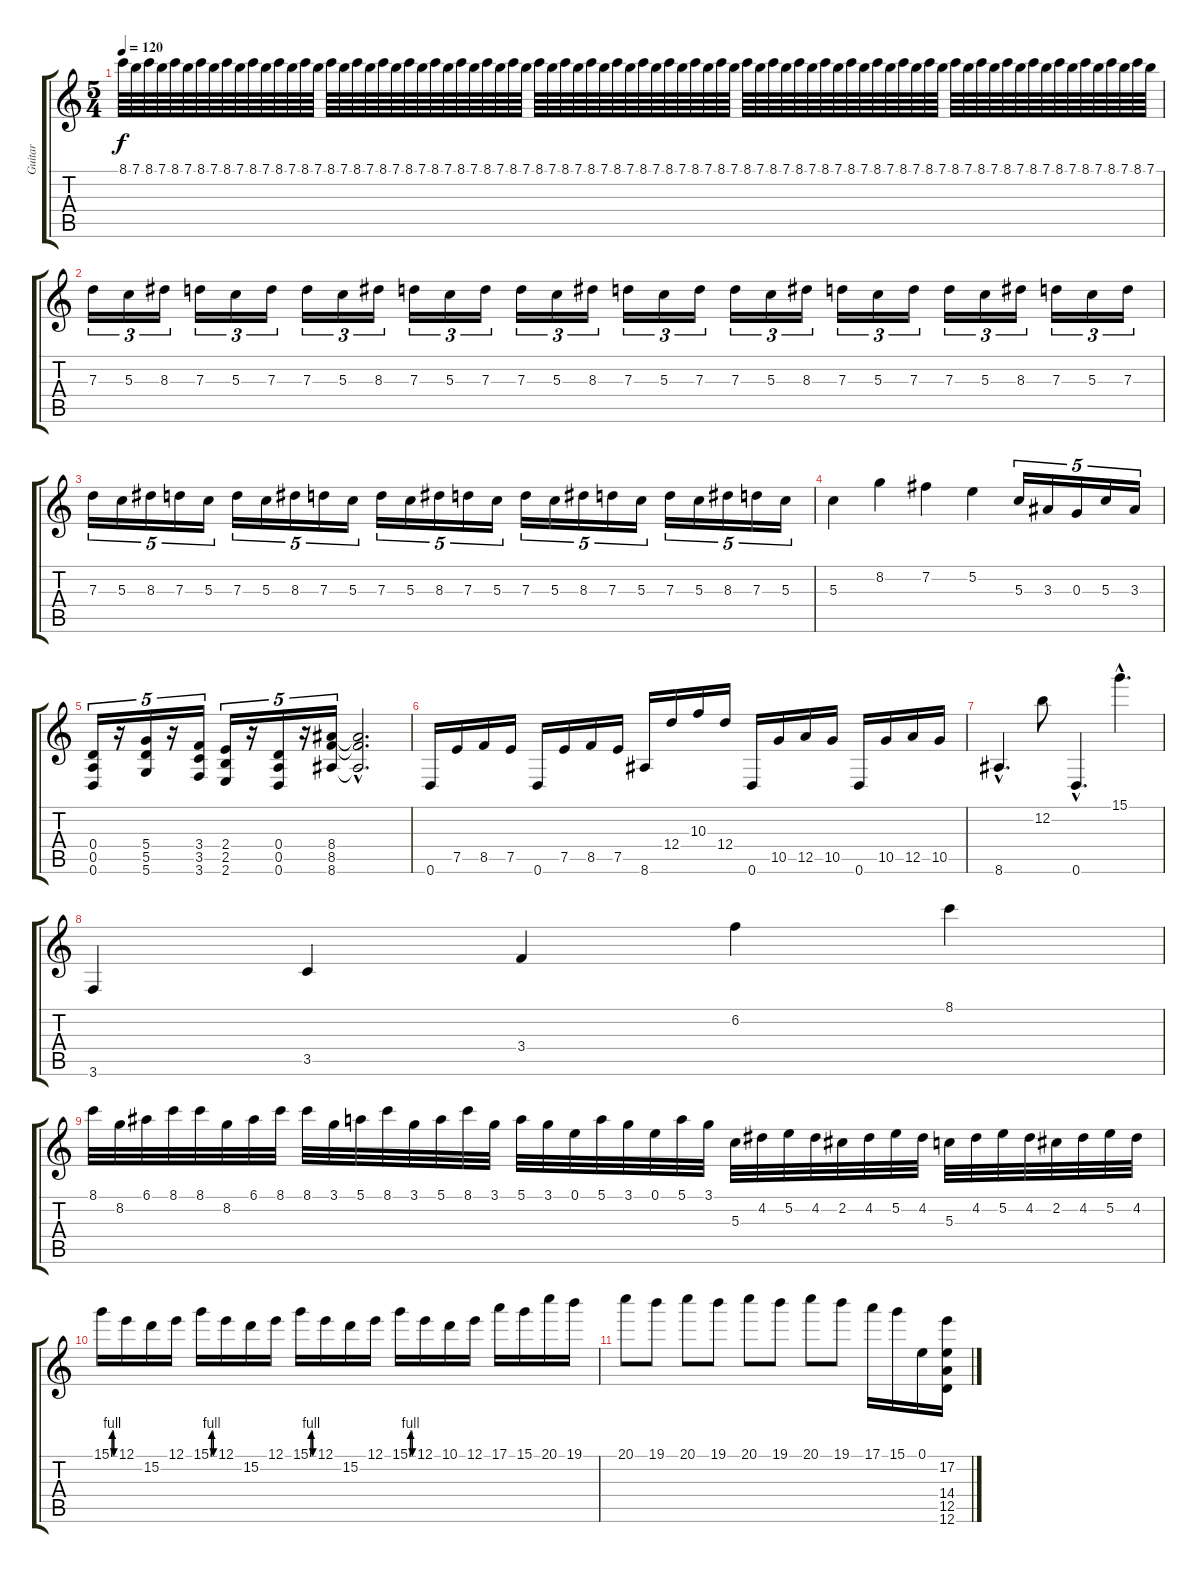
\track ("Guitar" "Guitar") {instrument overdrivenguitar}
\staff {score tabs}
\tuning (E4 B3 G3 D3 A2 D2) {hide}
\ts (5 4)
\tempo 120
\clef g2
\ks c
8.1.64{dy f} 7.1.64 8.1.64 7.1.64 8.1.64 7.1.64 8.1.64 7.1.64 8.1.64 7.1.64 8.1.64 7.1.64 8.1.64 7.1.64 8.1.64 7.1.64 8.1.64 7.1.64 8.1.64 7.1.64 8.1.64 7.1.64 8.1.64 7.1.64 8.1.64 7.1.64 8.1.64 7.1.64 8.1.64 7.1.64 8.1.64 7.1.64 8.1.64 7.1.64 8.1.64 7.1.64 8.1.64 7.1.64 8.1.64 7.1.64 8.1.64 7.1.64 8.1.64 7.1.64 8.1.64 7.1.64 8.1.64 7.1.64 8.1.64 7.1.64 8.1.64 7.1.64 8.1.64 7.1.64 8.1.64 7.1.64 8.1.64 7.1.64 8.1.64 7.1.64 8.1.64 7.1.64 8.1.64 7.1.64 8.1.64 7.1.64 8.1.64 7.1.64 8.1.64 7.1.64 8.1.64 7.1.64 8.1.64 7.1.64 8.1.64 7.1.64 8.1.64 7.1.64 8.1.64 7.1.64 |
7.3.16{tu (3 2)} 5.3.16{tu (3 2)} 8.3.16{tu (3 2)} 7.3.16{tu (3 2)} 5.3.16{tu (3 2)} 7.3.16{tu (3 2)} 7.3.16{tu (3 2)} 5.3.16{tu (3 2)} 8.3.16{tu (3 2)} 7.3.16{tu (3 2)} 5.3.16{tu (3 2)} 7.3.16{tu (3 2)} 7.3.16{tu (3 2)} 5.3.16{tu (3 2)} 8.3.16{tu (3 2)} 7.3.16{tu (3 2)} 5.3.16{tu (3 2)} 7.3.16{tu (3 2)} 7.3.16{tu (3 2)} 5.3.16{tu (3 2)} 8.3.16{tu (3 2)} 7.3.16{tu (3 2)} 5.3.16{tu (3 2)} 7.3.16{tu (3 2)} 7.3.16{tu (3 2)} 5.3.16{tu (3 2)} 8.3.16{tu (3 2)} 7.3.16{tu (3 2)} 5.3.16{tu (3 2)} 7.3.16{tu (3 2)} |
7.3.16{tu (5 4)} 5.3.16{tu (5 4)} 8.3.16{tu (5 4)} 7.3.16{tu (5 4)} 5.3.16{tu (5 4)} 7.3.16{tu (5 4)} 5.3.16{tu (5 4)} 8.3.16{tu (5 4)} 7.3.16{tu (5 4)} 5.3.16{tu (5 4)} 7.3.16{tu (5 4)} 5.3.16{tu (5 4)} 8.3.16{tu (5 4)} 7.3.16{tu (5 4)} 5.3.16{tu (5 4)} 7.3.16{tu (5 4)} 5.3.16{tu (5 4)} 8.3.16{tu (5 4)} 7.3.16{tu (5 4)} 5.3.16{tu (5 4)} 7.3.16{tu (5 4)} 5.3.16{tu (5 4)} 8.3.16{tu (5 4)} 7.3.16{tu (5 4)} 5.3.16{tu (5 4)} |
5.3.4 8.2.4 7.2.4 5.2.4 5.3.16{tu (5 4)} 3.3.16{tu (5 4)} 0.3.16{tu (5 4)} 5.3.16{tu (5 4)} 3.3.16{tu (5 4)} |
(0.4 0.5 0.6).16{tu (5 4)} r.16{tu (5 4)} (5.4 5.5 5.6).16{tu (5 4)} r.16{tu (5 4)} (3.4 3.5 3.6).16{tu (5 4)} (2.4 2.5 2.6).16{tu (5 4)} r.16{tu (5 4)} (0.4 0.5 0.6).16{tu (5 4)} r.16{tu (5 4)} (8.4 8.5 8.6).16{tu (5 4)} (8.4{hac t} 8.5{hac t} 8.6{hac t}).2{d} |
0.6.16 7.5.16 8.5.16 7.5.16 0.6.16 7.5.16 8.5.16 7.5.16 8.6.16 12.4.16 10.3.16 12.4.16 0.6.16 10.5.16 12.5.16 10.5.16 0.6.16 10.5.16 12.5.16 10.5.16 |
8.6{hac}.4{d} 12.2.8 0.6{hac}.4{d} 15.1{hac}.4{d} |
3.6.4 3.5.4 3.4.4 6.2.4 8.1.4 |
8.1.32 8.2.32 6.1.32 8.1.32 8.1.32 8.2.32 6.1.32 8.1.32 8.1.32 3.1.32 5.1.32 8.1.32 3.1.32 5.1.32 8.1.32 3.1.32 5.1.32 3.1.32 0.1.32 5.1.32 3.1.32 0.1.32 5.1.32 3.1.32 5.3.32 4.2.32 5.2.32 4.2.32 2.2.32 4.2.32 5.2.32 4.2.32 5.3.32 4.2.32 5.2.32 4.2.32 2.2.32 4.2.32 5.2.32 4.2.32 |
15.1{be (custom 0 0 15 4 30 4 45 0 60 0)}.16 12.1.16 15.2.16 12.1.16 15.1{be (custom 0 0 15 4 30 4 45 0 60 0)}.16 12.1.16 15.2.16 12.1.16 15.1{be (custom 0 0 15 4 30 4 45 0 60 0)}.16 12.1.16 15.2.16 12.1.16 15.1{be (custom 0 0 15 4 30 4 45 0 60 0)}.16 12.1.16 10.1.16 12.1.16 17.1.16 15.1.16 20.1.16 19.1.16 |
20.1.8 19.1.8 20.1.8 19.1.8 20.1.8 19.1.8 20.1.8 19.1.8 17.1.16 15.1.16 0.1.16 (17.2 14.4 12.5 12.6).16
